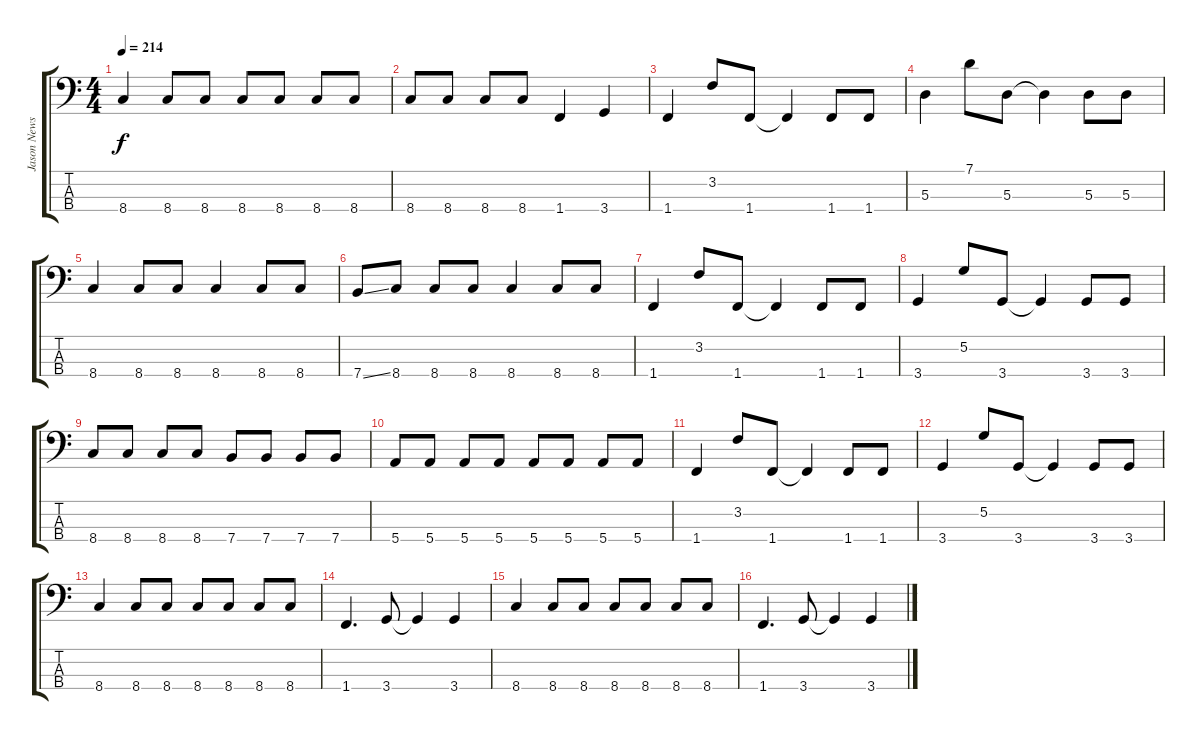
\track ("Jason Newsted" "Jason News") {instrument electricbassfinger}
\staff {score tabs}
\tuning (G2 D2 A1 E1) {hide}
\ts (4 4)
\tempo 214
\clef f4
\ks c
8.4.4{dy f} 8.4.8 8.4.8 8.4.8 8.4.8 8.4.8 8.4.8 |
8.4.8 8.4.8 8.4.8 8.4.8 1.4.4 3.4.4 |
1.4.4 3.2.8 1.4.8 1.4{t}.4 1.4.8 1.4.8 |
5.3.4 7.1.8 5.3.8 5.3{t}.4 5.3.8 5.3.8 |
8.4.4 8.4.8 8.4.8 8.4.4 8.4.8 8.4.8 |
7.4{ss}.8 8.4.8 8.4.8 8.4.8 8.4.4 8.4.8 8.4.8 |
1.4.4 3.2.8 1.4.8 1.4{t}.4 1.4.8 1.4.8 |
3.4.4 5.2.8 3.4.8 3.4{t}.4 3.4.8 3.4.8 |
8.4.8 8.4.8 8.4.8 8.4.8 7.4.8 7.4.8 7.4.8 7.4.8 |
5.4.8 5.4.8 5.4.8 5.4.8 5.4.8 5.4.8 5.4.8 5.4.8 |
1.4.4 3.2.8 1.4.8 1.4{t}.4 1.4.8 1.4.8 |
3.4.4 5.2.8 3.4.8 3.4{t}.4 3.4.8 3.4.8 |
8.4.4 8.4.8 8.4.8 8.4.8 8.4.8 8.4.8 8.4.8 |
1.4.4{d} 3.4.8 3.4{t}.4 3.4.4 |
8.4.4 8.4.8 8.4.8 8.4.8 8.4.8 8.4.8 8.4.8 |
1.4.4{d} 3.4.8 3.4{t}.4 3.4.4
